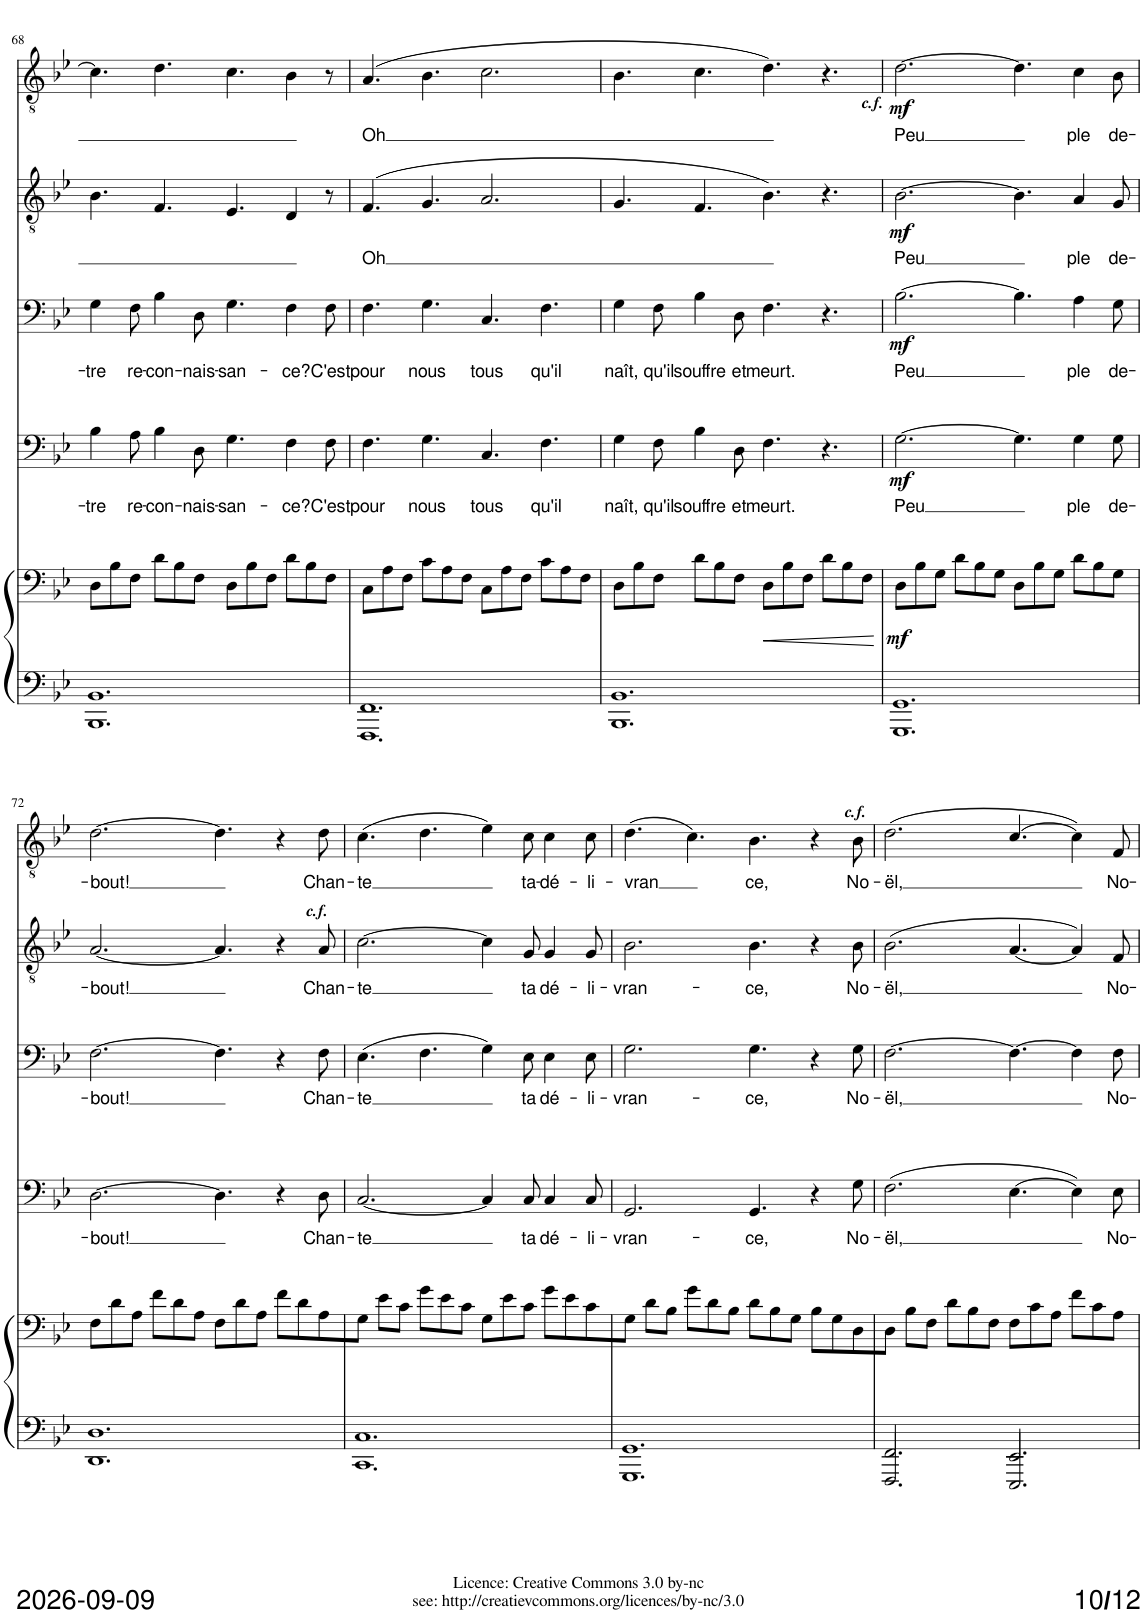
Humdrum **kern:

**kern	**kern	**dynam	**kern	**text	**dynam	**kern	**text	**dynam	**kern	**text	**dynam	**kern	**text	**dynam
*part5	*part5	*part5	*part4	*part4	*part4	*part3	*part3	*part3	*part2	*part2	*part2	*part1	*part1	*part1
*staff6	*staff5	*staff5/6	*staff4	*staff4	*staff4	*staff3	*staff3	*staff3	*staff2	*staff2	*staff2	*staff1	*staff1	*staff1
*I"Piano	*	*	*I"Bass II	*	*	*I"Bass I	*	*	*I"Tenor II	*	*	*I"Tenor I	*	*
*I'Pno	*	*	*	*	*	*	*	*	*	*	*	*	*	*
!!LO:PB:g=z
*clefF4	*clefF4	*	*clefF4	*	*	*clefF4	*	*	*clefGv2	*	*	*clefGv2	*	*
*k[b-e-]	*k[b-e-]	*	*k[b-e-]	*	*	*k[b-e-]	*	*	*k[b-e-]	*	*	*k[b-e-]	*	*
*M12/8	*M12/8	*	*M12/8	*	*	*M12/8	*	*	*M12/8	*	*	*M12/8	*	*
=68	=68	=68	=68	=68	=68	=68	=68	=68	=68	=68	=68	=68	=68	=68
*^	*	*	*	*	*	*	*	*	*	*	*	*	*	*
!	!	!	!	!	!LO:LY:b	!	!	!LO:LY:b	!	!	!	!	!	!	!
1.BB-	1.BBB-	8D\L	.	4B-\	-tre	.	4G\	-tre	.	4.B-\	.	.	4.c\]	.	.
.	.	8B-\	.	.	.	.	.	.	.	.	.	.	.	.	.
!	!	!	!	!	!LO:LY:b	!	!	!LO:LY:b	!	!	!	!	!	!	!
.	.	8F\J	.	8A\	re-	.	8F\	re-	.	.	.	.	.	.	.
!	!	!	!	!	!LO:LY:b	!	!	!LO:LY:b	!	!	!	!	!	!	!
.	.	8d\L	.	4B-\	-con-	.	4B-\	-con-	.	4.F/	.	.	4.d\	.	.
.	.	8B-\	.	.	.	.	.	.	.	.	.	.	.	.	.
!	!	!	!	!	!LO:LY:b	!	!	!LO:LY:b	!	!	!	!	!	!	!
.	.	8F\J	.	8D\	-nais-	.	8D\	-nais-	.	.	.	.	.	.	.
!	!	!	!	!	!LO:LY:b	!	!	!LO:LY:b	!	!	!	!	!	!	!
.	.	8D\L	.	4.G\	-san-	.	4.G\	-san-	.	4.E-/	.	.	4.c\	.	.
.	.	8B-\	.	.	.	.	.	.	.	.	.	.	.	.	.
.	.	8F\J	.	.	.	.	.	.	.	.	.	.	.	.	.
!	!	!	!	!	!LO:LY:b	!	!	!LO:LY:b	!	!	!	!	!	!	!
.	.	8d\L	.	4F\	-ce?	.	4F\	-ce?	.	4D/	.	.	4B-\	.	.
.	.	8B-\	.	.	.	.	.	.	.	.	.	.	.	.	.
!	!	!	!	!	!LO:LY:b	!	!	!LO:LY:b	!	!	!	!	!	!	!
.	.	8F\J	.	8F\	C'est	.	8F\	C'est	.	8r	.	.	8r	.	.
=69	=69	=69	=69	=69	=69	=69	=69	=69	=69	=69	=69	=69	=69	=69	=69
!	!	!	!	!	!LO:LY:b	!	!	!LO:LY:b	!	!	!LO:LY:b	!	!	!LO:LY:b	!
1.FF	1.FFF	8C\L	.	4.F\	pour	.	4.F\	pour	.	(4.F/	Oh	.	(4.A/	Oh	.
.	.	8A\	.	.	.	.	.	.	.	.	.	.	.	.	.
.	.	8F\J	.	.	.	.	.	.	.	.	.	.	.	.	.
!	!	!	!	!	!LO:LY:b	!	!	!LO:LY:b	!	!	!	!	!	!	!
.	.	8c\L	.	4.G\	nous	.	4.G\	nous	.	4.G/	.	.	4.B-\	.	.
.	.	8A\	.	.	.	.	.	.	.	.	.	.	.	.	.
.	.	8F\J	.	.	.	.	.	.	.	.	.	.	.	.	.
!	!	!	!	!	!LO:LY:b	!	!	!LO:LY:b	!	!	!	!	!	!	!
.	.	8C\L	.	4.C/	tous	.	4.C/	tous	.	2.A/	.	.	2.c\	.	.
.	.	8A\	.	.	.	.	.	.	.	.	.	.	.	.	.
.	.	8F\J	.	.	.	.	.	.	.	.	.	.	.	.	.
!	!	!	!	!	!LO:LY:b	!	!	!LO:LY:b	!	!	!	!	!	!	!
.	.	8c\L	.	4.F\	qu'il	.	4.F\	qu'il	.	.	.	.	.	.	.
.	.	8A\	.	.	.	.	.	.	.	.	.	.	.	.	.
.	.	8F\J	.	.	.	.	.	.	.	.	.	.	.	.	.
=70	=70	=70	=70	=70	=70	=70	=70	=70	=70	=70	=70	=70	=70	=70	=70
!	!	!	!	!	!LO:LY:b	!	!	!LO:LY:b	!	!	!	!	!	!	!
1.BB-	1.BBB-	8D\L	.	4G\	naît,	.	4G\	naît,	.	4.G/	.	.	4.B-\	.	.
.	.	8B-\	.	.	.	.	.	.	.	.	.	.	.	.	.
!	!	!	!	!	!LO:LY:b	!	!	!LO:LY:b	!	!	!	!	!	!	!
.	.	8F\J	.	8F\	qu'il	.	8F\	qu'il	.	.	.	.	.	.	.
!	!	!	!	!	!LO:LY:b	!	!	!LO:LY:b	!	!	!	!	!	!	!
.	.	8d\L	.	4B-\	souffre	.	4B-\	souffre	.	4.F/	.	.	4.c\	.	.
.	.	8B-\	.	.	.	.	.	.	.	.	.	.	.	.	.
!	!	!	!	!	!LO:LY:b	!	!	!LO:LY:b	!	!	!	!	!	!	!
.	.	8F\J	.	8D\	et	.	8D\	et	.	.	.	.	.	.	.
!	!	!	!LO:HP:b	!	!LO:LY:b	!	!	!LO:LY:b	!	!	!	!	!	!	!
.	.	8D\L	<	4.F\	meurt.	.	4.F\	meurt.	.	4.B-\)	.	.	4.d\)	.	.
.	.	8B-\	.	.	.	.	.	.	.	.	.	.	.	.	.
.	.	8F\J	.	.	.	.	.	.	.	.	.	.	.	.	.
.	.	8d\L	.	4.r	.	.	4.r	.	.	4.r	.	.	4.r	.	.
.	.	8B-\	.	.	.	.	.	.	.	.	.	.	.	.	.
.	.	8F\J	.	.	.	.	.	.	.	.	.	.	.	.	.
*v	*v	*	*	*	*	*	*	*	*	*	*	*	*	*	*
.	.	[	.	.	.	.	.	.	.	.	.	.	.	.
=71	=71	=71	=71	=71	=71	=71	=71	=71	=71	=71	=71	=71	=71	=71
*^	*	*	*	*	*	*	*	*	*	*	*	*	*	*
!	!	!	!	!	!	!	!	!	!	!	!	!	!LO:TX:b:Bi:t=c.f.	!	!
!	!	!	!LO:DY:b	!	!LO:LY:b	!LO:DY:b	!	!LO:LY:b	!LO:DY:b	!	!LO:LY:b	!LO:DY:b	!	!LO:LY:b	!LO:DY:b
1.GG	1.GGG	8D\L	mf	[2.G\	-Peu	mf	[2.B-\	-Peu	mf	[2.B-\	-Peu	mf	[2.d\	Peu	mf
.	.	8B-\	.	.	.	.	.	.	.	.	.	.	.	.	.
.	.	8G\J	.	.	.	.	.	.	.	.	.	.	.	.	.
.	.	8d\L	.	.	.	.	.	.	.	.	.	.	.	.	.
.	.	8B-\	.	.	.	.	.	.	.	.	.	.	.	.	.
.	.	8G\J	.	.	.	.	.	.	.	.	.	.	.	.	.
.	.	8D\L	.	4.G\]	.	.	4.B-\]	.	.	4.B-\]	.	.	4.d\]	.	.
.	.	8B-\	.	.	.	.	.	.	.	.	.	.	.	.	.
.	.	8G\J	.	.	.	.	.	.	.	.	.	.	.	.	.
!	!	!	!	!	!LO:LY:b	!	!	!LO:LY:b	!	!	!LO:LY:b	!	!	!LO:LY:b	!
.	.	8d\L	.	4G\	ple	.	4A\	ple	.	4A/	ple	.	4c\	ple	.
.	.	8B-\	.	.	.	.	.	.	.	.	.	.	.	.	.
!	!	!	!	!	!LO:LY:b	!	!	!LO:LY:b	!	!	!LO:LY:b	!	!	!LO:LY:b	!
.	.	8G\J	.	8G\	de-	.	8G\	de-	.	8G/	de-	.	8B-\	de-	.
!!LO:LB:g=z
=72	=72	=72	=72	=72	=72	=72	=72	=72	=72	=72	=72	=72	=72	=72	=72
!	!	!	!	!	!LO:LY:b	!	!	!LO:LY:b	!	!	!LO:LY:b	!	!	!LO:LY:b	!
1.D	1.DD	8F\L	.	[2.D\	-bout!	.	[2.F\	-bout!	.	[2.A/	-bout!	.	[2.d\	-bout!	.
.	.	8d\	.	.	.	.	.	.	.	.	.	.	.	.	.
.	.	8A\J	.	.	.	.	.	.	.	.	.	.	.	.	.
.	.	8f\L	.	.	.	.	.	.	.	.	.	.	.	.	.
.	.	8d\	.	.	.	.	.	.	.	.	.	.	.	.	.
.	.	8A\J	.	.	.	.	.	.	.	.	.	.	.	.	.
.	.	8F\L	.	4.D\]	.	.	4.F\]	.	.	4.A/]	.	.	4.d\]	.	.
.	.	8d\	.	.	.	.	.	.	.	.	.	.	.	.	.
.	.	8A\J	.	.	.	.	.	.	.	.	.	.	.	.	.
.	.	8f\L	.	4r	.	.	4r	.	.	4r	.	.	4r	.	.
.	.	8d\	.	.	.	.	.	.	.	.	.	.	.	.	.
!	!	!	!	!	!	!	!	!	!	!LO:TX:a:Bi:t=c.f.	!	!	!	!	!
!	!	!	!	!	!LO:LY:b	!	!	!LO:LY:b	!	!	!LO:LY:b	!	!	!LO:LY:b	!
.	.	8A\	.	8D\	Chan-	.	8F\	Chan-	.	8A/	Chan-	.	8d\	Chan-	.
=73	=73	=73	=73	=73	=73	=73	=73	=73	=73	=73	=73	=73	=73	=73	=73
!	!	!	!	!	!LO:LY:b	!	!	!LO:LY:b	!	!	!LO:LY:b	!	!	!LO:LY:b	!
1.C	1.CC	8G\J	.	[2.C/	-te	.	(4.E-\	-te	.	[2.c\	-te	.	(4.c\	-te	.
.	.	8e-\L	.	.	.	.	.	.	.	.	.	.	.	.	.
.	.	8c\J	.	.	.	.	.	.	.	.	.	.	.	.	.
.	.	8g\L	.	.	.	.	4.F\	.	.	.	.	.	4.d\	.	.
.	.	8e-\	.	.	.	.	.	.	.	.	.	.	.	.	.
.	.	8c\J	.	.	.	.	.	.	.	.	.	.	.	.	.
.	.	8G\L	.	4C/]	.	.	4G\)	.	.	4c\]	.	.	4e-\)	.	.
.	.	8e-\	.	.	.	.	.	.	.	.	.	.	.	.	.
!	!	!	!	!	!LO:LY:b	!	!	!LO:LY:b	!	!	!LO:LY:b	!	!	!LO:LY:b	!
.	.	8c\J	.	8C/	ta	.	8E-\	ta	.	8G/	ta	.	8c\	ta-	.
!	!	!	!	!	!LO:LY:b	!	!	!LO:LY:b	!	!	!LO:LY:b	!	!	!LO:LY:b	!
.	.	8g\L	.	4C/	dé-	.	4E-\	dé-	.	4G/	dé-	.	4c\	-dé-	.
.	.	8e-\	.	.	.	.	.	.	.	.	.	.	.	.	.
!	!	!	!	!	!LO:LY:b	!	!	!LO:LY:b	!	!	!LO:LY:b	!	!	!LO:LY:b	!
.	.	8c\	.	8C/	-li-	.	8E-\	-li-	.	8G/	-li-	.	8c\	-li-	.
=74	=74	=74	=74	=74	=74	=74	=74	=74	=74	=74	=74	=74	=74	=74	=74
!	!	!	!	!	!LO:LY:b	!	!	!LO:LY:b	!	!	!LO:LY:b	!	!	!LO:LY:b	!
1.GG	1.GGG	8G\J	.	2.GG/	-vran-	.	2.G\	-vran-	.	2.B-\	-vran-	.	(4.d\	-vran	.
.	.	8d\L	.	.	.	.	.	.	.	.	.	.	.	.	.
.	.	8B-\J	.	.	.	.	.	.	.	.	.	.	.	.	.
.	.	8g\L	.	.	.	.	.	.	.	.	.	.	4.c\)	.	.
.	.	8d\	.	.	.	.	.	.	.	.	.	.	.	.	.
.	.	8B-\J	.	.	.	.	.	.	.	.	.	.	.	.	.
!	!	!	!	!	!LO:LY:b	!	!	!LO:LY:b	!	!	!LO:LY:b	!	!	!LO:LY:b	!
.	.	8d\L	.	4.GG/	-ce,	.	4.G\	-ce,	.	4.B-\	-ce,	.	4.B-\	ce,	.
.	.	8B-\	.	.	.	.	.	.	.	.	.	.	.	.	.
.	.	8G\J	.	.	.	.	.	.	.	.	.	.	.	.	.
.	.	8B-\L	.	4r	.	.	4r	.	.	4r	.	.	4r	.	.
.	.	8G\	.	.	.	.	.	.	.	.	.	.	.	.	.
!	!	!	!	!	!	!	!	!	!	!	!	!	!LO:TX:a:Bi:t=c.f.	!	!
!	!	!	!	!	!LO:LY:b	!	!	!LO:LY:b	!	!	!LO:LY:b	!	!	!LO:LY:b	!
.	.	8D\	.	8G\	No-	.	8G\	No-	.	8B-\	No-	.	8B-\	No-	.
=75	=75	=75	=75	=75	=75	=75	=75	=75	=75	=75	=75	=75	=75	=75	=75
!	!	!	!	!	!LO:LY:b	!	!	!LO:LY:b	!	!	!LO:LY:b	!	!	!LO:LY:b	!
2.FF/	2.FFF/	8D\J	.	(2.F\	-ël,	.	[2.F\	-ël,	.	(2.B-\	-ël,	.	(2.d\	-ël,	.
.	.	8B-\L	.	.	.	.	.	.	.	.	.	.	.	.	.
.	.	8F\J	.	.	.	.	.	.	.	.	.	.	.	.	.
.	.	8d\L	.	.	.	.	.	.	.	.	.	.	.	.	.
.	.	8B-\	.	.	.	.	.	.	.	.	.	.	.	.	.
.	.	8F\J	.	.	.	.	.	.	.	.	.	.	.	.	.
2.EE-/	2.EEE-/	8F\L	.	[4.E-\	.	.	4.F\_	.	.	[4.A/	.	.	[4.c/	.	.
.	.	8c\	.	.	.	.	.	.	.	.	.	.	.	.	.
.	.	8A\J	.	.	.	.	.	.	.	.	.	.	.	.	.
.	.	8f\L	.	4E-\])	.	.	4F\]	.	.	4A/])	.	.	4c\])	.	.
.	.	8c\	.	.	.	.	.	.	.	.	.	.	.	.	.
!	!	!	!	!	!LO:LY:b	!	!	!LO:LY:b	!	!	!LO:LY:b	!	!	!LO:LY:b	!
.	.	8A\J	.	8E-\	No-	.	8F\	No-	.	8F/	No-	.	8F/	No-	.
*v	*v	*	*	*	*	*	*	*	*	*	*	*	*	*	*
=	=	=	=	=	=	=	=	=	=	=	=	=	=	=
*-	*-	*-	*-	*-	*-	*-	*-	*-	*-	*-	*-	*-	*-	*-
